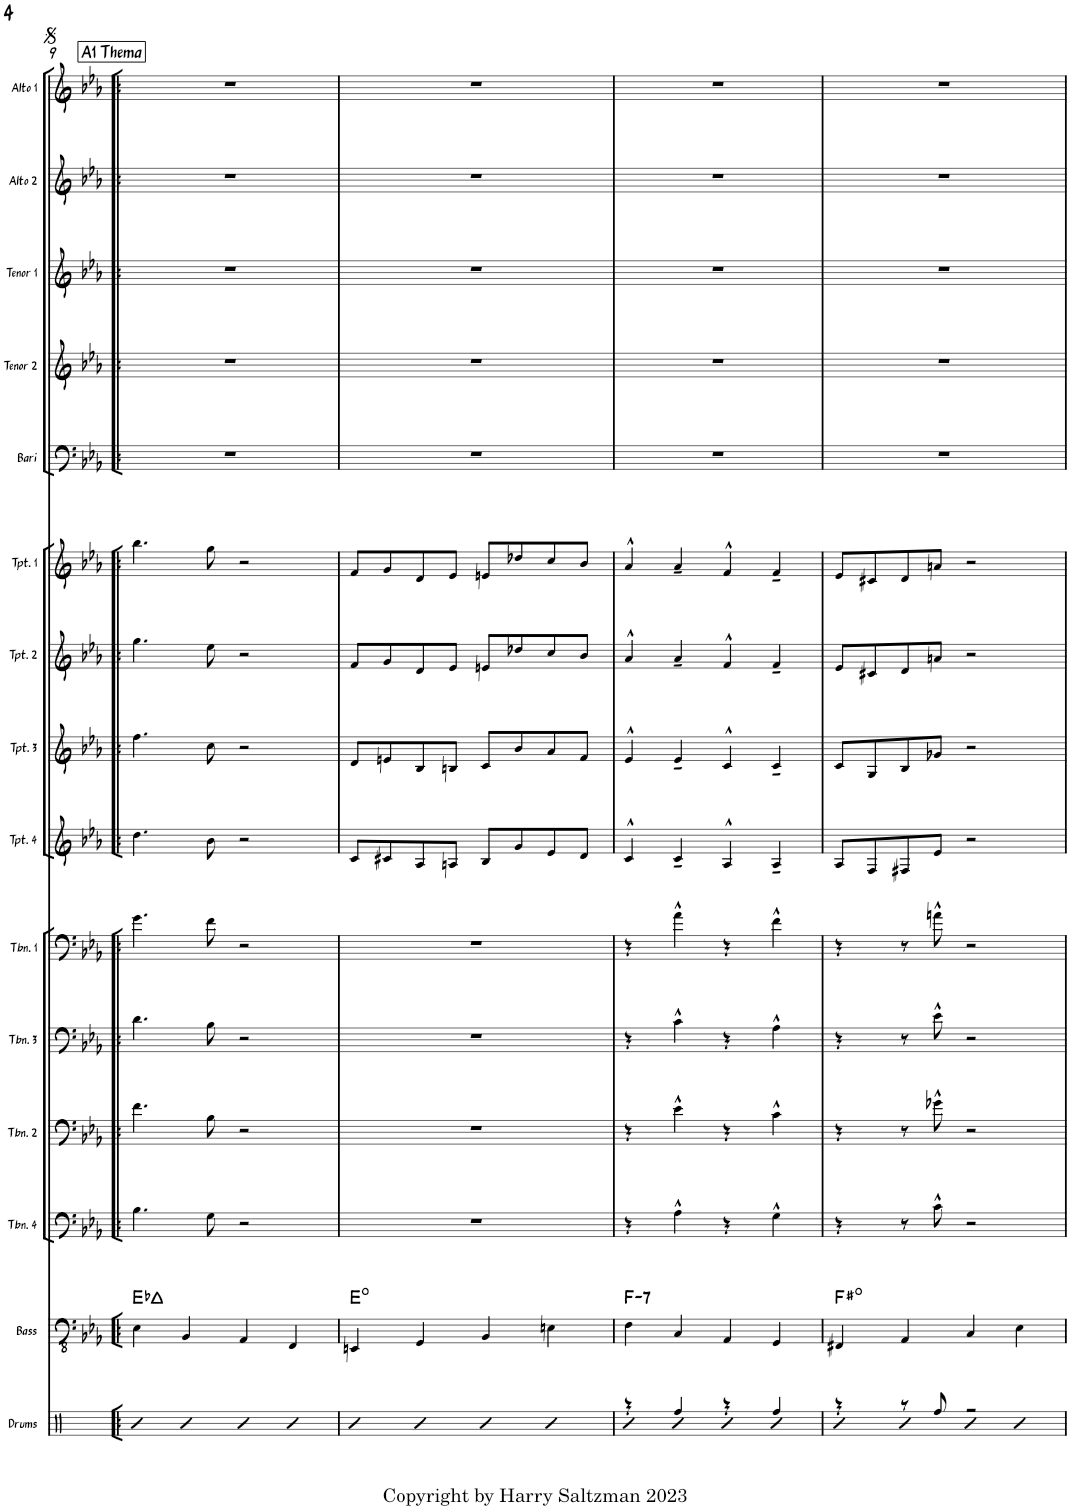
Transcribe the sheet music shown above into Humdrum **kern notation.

**kern	**kern	**harte	**kern	**kern	**harte	**kern	**harte	**kern	**kern	**kern	**kern	**kern	**kern	**kern	**kern	**kern	**kern	**kern	**kern	**kern
*part17	*part16	*part16	*part15	*part15	*part15	*part14	*part14	*part13	*part12	*part11	*part10	*part9	*part8	*part7	*part6	*part5	*part4	*part3	*part2	*part1
*staff18	*staff17	*	*staff16	*staff15	*	*staff14	*	*staff13	*staff12	*staff11	*staff10	*staff9	*staff8	*staff7	*staff6	*staff5	*staff4	*staff3	*staff2	*staff1
*I"Drums	*I"Bass	*	*I"Piano	*	*	*I"Guitar / Keys	*	*I"Trombone 4	*I"Trombone 2	*I"Trombone 3	*I"Trombone 1	*I"Trumpet 4	*I"Trumpet 3	*I"Trumpet 2	*I"Trumpet 1	*I"Bari Sax	*I"Tenor Sax 2	*I"Tenor Sax 1	*I"Alto Sax 2	*I"Alto Sax 1
*I'Drums	*I'Bass	*	*I'Pno.	*	*	*I'Git / key	*	*I'Tbn. 4	*I'Tbn. 2	*I'Tbn. 3	*I'Tbn. 1	*I'Tpt. 4	*I'Tpt. 3	*I'Tpt. 2	*I'Tpt. 1	*I'Bari	*I'Tenor 2	*I'Tenor 1	*I'Alto 2	*I'Alto 1
!!LO:PB:g=z
*clefX	*clefFv4	*	*clefF4	*clefG2	*	*clefGv2	*	*clefF4	*clefF4	*clefF4	*clefF4	*clefG2	*clefG2	*clefG2	*clefG2	*clefF4	*clefG2	*clefG2	*clefG2	*clefG2
*	*	*	*	*	*	*	*	*	*	*	*	*Trd1c2	*Trd1c2	*Trd1c2	*Trd1c2	*Trd12c21	*Trd8c14	*Trd8c14	*Trd5c9	*Trd5c9
*k[]	*k[b-e-a-]	*	*k[b-e-a-]	*k[b-e-a-]	*	*k[b-e-a-]	*	*k[b-e-a-]	*k[b-e-a-]	*k[b-e-a-]	*k[b-e-a-]	*k[b-e-a-]	*k[b-e-a-]	*k[b-e-a-]	*k[b-e-a-]	*k[b-e-a-]	*k[b-e-a-]	*k[b-e-a-]	*k[b-e-a-]	*k[b-e-a-]
*M4/4	*M4/4	*	*M4/4	*M4/4	*	*M4/4	*	*M4/4	*M4/4	*M4/4	*M4/4	*M4/4	*M4/4	*M4/4	*M4/4	*M4/4	*M4/4	*M4/4	*M4/4	*M4/4
!!LO:REH:place=s1:a:B:rj:fs=14:t=A1 Thema
=9!|:	=9!|:	=9!|:	=9!|:	=9!|:	=9!|:	=9!|:	=9!|:	=9!|:	=9!|:	=9!|:	=9!|:	=9!|:	=9!|:	=9!|:	=9!|:	=9!|:	=9!|:	=9!|:	=9!|:	=9!|:
4R	4EE-\	Eb:maj	4D	4b-	Eb:maj	4D	Eb:maj	4.B-\	4.f\	4.d\	4.g\	4.dd\	4.ff\	4.gg\	4.bb-\	1r	1r	1r	1r	1r
4R	4BBB-/	.	4D	4b-	.	4D	.	.	.	.	.	.	.	.	.	.	.	.	.	.
.	.	.	.	.	.	.	.	8G\	8B-\	8B-\	8f\	8b-\	8cc\	8ee-\	8gg\	.	.	.	.	.
4R	4AAA-/	.	4D	4b-	.	4D	.	2r	2r	2r	2r	2r	2r	2r	2r	.	.	.	.	.
4R	4FFF/	.	4D	4b-	.	4D	.	.	.	.	.	.	.	.	.	.	.	.	.	.
=10	=10	=10	=10	=10	=10	=10	=10	=10	=10	=10	=10	=10	=10	=10	=10	=10	=10	=10	=10	=10
4R	4EEEn/	E:dim	4D	4b-	E:dim	4D	E:dim	1r	1r	1r	1r	8c/L	8d/L	8f/L	8f/L	1r	1r	1r	1r	1r
.	.	.	.	.	.	.	.	.	.	.	.	8c#X/	8en/	8g/	8g/	.	.	.	.	.
4R	4GGG/	.	4D	4b-	.	4D	.	.	.	.	.	8A-/	8B-/	8d/	8d/	.	.	.	.	.
.	.	.	.	.	.	.	.	.	.	.	.	8An/J	8Bn/J	8e-/J	8e-/J	.	.	.	.	.
4R	4BBB-/	.	4D	4b-	.	4D	.	.	.	.	.	8B-/L	8c/L	8en/L	8en/L	.	.	.	.	.
.	.	.	.	.	.	.	.	.	.	.	.	8g/	8b-/	8dd-X/	8dd-X/	.	.	.	.	.
4R	4EEn\	.	4D	4b-	.	4D	.	.	.	.	.	8e-/	8a-/	8cc/	8cc/	.	.	.	.	.
.	.	.	.	.	.	.	.	.	.	.	.	8d/J	8f/J	8b-/J	8b-/J	.	.	.	.	.
=11	=11	=11	=11	=11	=11	=11	=11	=11	=11	=11	=11	=11	=11	=11	=11	=11	=11	=11	=11	=11
*^	*	*	*	*	*	*	*	*	*	*	*	*	*	*	*	*	*	*	*	*
!	!	!	!LO:H:kt=7	!	!	!LO:H:kt=7	!	!LO:H:kt=7	!	!	!	!	!	!	!	!	!	!	!	!	!
4r	4R	4FF\	F:min7	4D	4b-	F:min7	4D	F:min7	4r	4r	4r	4r	4c^^/	4e-^^/	4a-^^/	4a-^^/	1r	1r	1r	1r	1r
4Rff/	4R	4CC/	.	4D	4b-	.	4D	.	4A-^^\	4e-^^\	4c^^\	4a-^^\	4c~/	4e-~/	4a-~/	4a-~/	.	.	.	.	.
4r	4R	4AAA-/	.	4D	4b-	.	4D	.	4r	4r	4r	4r	4A-^^/	4c^^/	4f^^/	4f^^/	.	.	.	.	.
4Rff/	4R	4GGG/	.	4D	4b-	.	4D	.	4G^^\	4c^^\	4A-^^\	4f^^\	4A-~/	4c~/	4f~/	4f~/	.	.	.	.	.
=12	=12	=12	=12	=12	=12	=12	=12	=12	=12	=12	=12	=12	=12	=12	=12	=12	=12	=12	=12	=12	=12
4r	4R	4FFF#X/	F#:dim	4D	4b-	F#:dim	4D	F#:dim	4r	4r	4r	4r	8A-/L	8c/L	8e-/L	8e-/L	1r	1r	1r	1r	1r
.	.	.	.	.	.	.	.	.	.	.	.	.	8F/	8G/	8c#X/	8c#X/	.	.	.	.	.
8r	4R	4AAA-/	.	4D	4b-	.	4D	.	8r	8r	8r	8r	8F#X/	8B-/	8d/	8d/	.	.	.	.	.
8Rff/	.	.	.	.	.	.	.	.	8c^^\	8g-X^^\	8e-^^\	8an^^\	8e-/J	8g-X/J	8an/J	8an/J	.	.	.	.	.
2r	4R	4CC/	.	4D	4b-	.	4D	.	2r	2r	2r	2r	2r	2r	2r	2r	.	.	.	.	.
.	4R	4EE-\	.	4D	4b-	.	4D	.	.	.	.	.	.	.	.	.	.	.	.	.	.
*v	*v	*	*	*	*	*	*	*	*	*	*	*	*	*	*	*	*	*	*	*	*
=	=	=	=	=	=	=	=	=	=	=	=	=	=	=	=	=	=	=	=	=
*-	*-	*-	*-	*-	*-	*-	*-	*-	*-	*-	*-	*-	*-	*-	*-	*-	*-	*-	*-	*-
